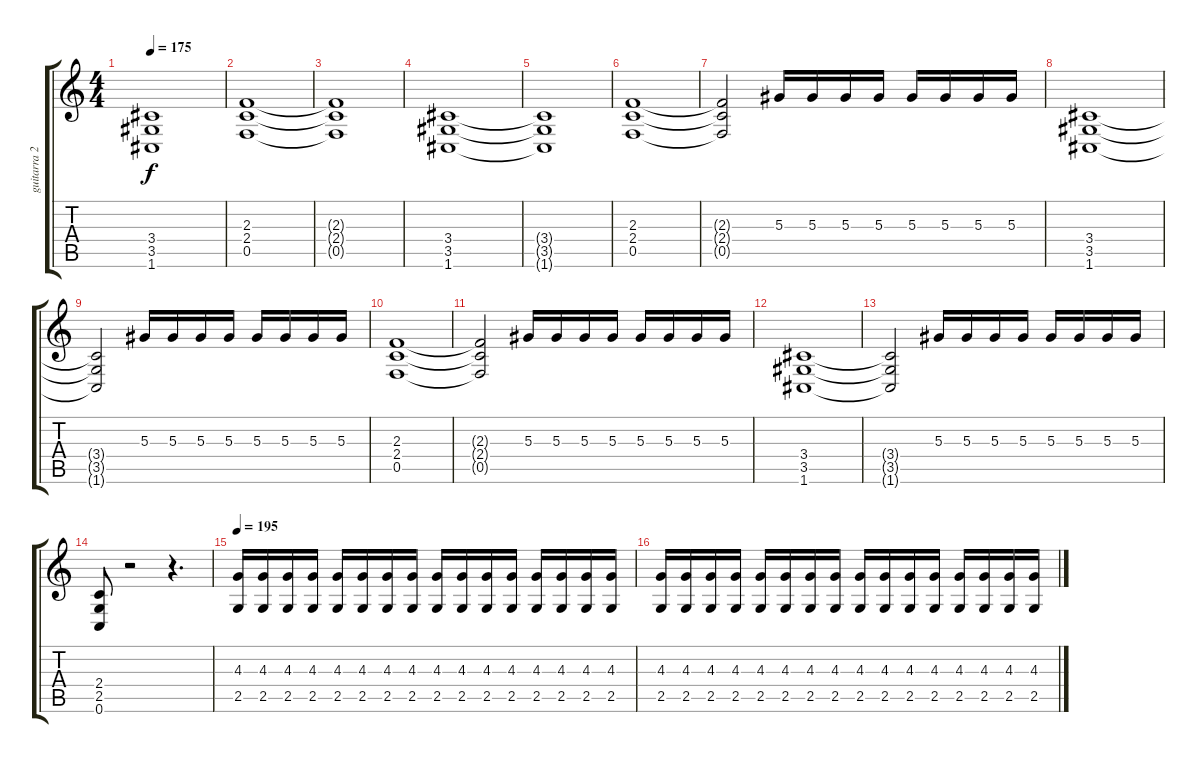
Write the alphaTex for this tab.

\track ("guitarra 2" "guitarra 2") {instrument distortionguitar}
\staff {score tabs}
\tuning (C4 G3 Eb3 Bb2 F2 C2) {hide}
\ts (4 4)
\tempo 175
\clef g2
\ks c
(3.4{t} 3.5{t} 1.6{t}).1{dy f} |
(2.3 2.4 0.5).1 |
(2.3{t} 2.4{t} 0.5{t}).1 |
(3.4 3.5 1.6).1 |
(3.4{t} 3.5{t} 1.6{t}).1 |
(2.3 2.4 0.5).1 |
(2.3{t} 2.4{t} 0.5{t}).2 5.3.16 5.3.16 5.3.16 5.3.16 5.3.16 5.3.16 5.3.16 5.3.16 |
(3.4 3.5 1.6).1 |
(3.4{t} 3.5{t} 1.6{t}).2 5.3.16 5.3.16 5.3.16 5.3.16 5.3.16 5.3.16 5.3.16 5.3.16 |
(2.3 2.4 0.5).1 |
(2.3{t} 2.4{t} 0.5{t}).2 5.3.16 5.3.16 5.3.16 5.3.16 5.3.16 5.3.16 5.3.16 5.3.16 |
(3.4 3.5 1.6).1 |
(3.4{t} 3.5{t} 1.6{t}).2 5.3.16 5.3.16 5.3.16 5.3.16 5.3.16 5.3.16 5.3.16 5.3.16 |
(2.4 2.5 0.6).8 r.2 r.4{d} |
\tempo 195
(4.3 2.5).16 (4.3 2.5).16 (4.3 2.5).16 (4.3 2.5).16 (4.3 2.5).16 (4.3 2.5).16 (4.3 2.5).16 (4.3 2.5).16 (4.3 2.5).16 (4.3 2.5).16 (4.3 2.5).16 (4.3 2.5).16 (4.3 2.5).16 (4.3 2.5).16 (4.3 2.5).16 (4.3 2.5).16 |
(4.3 2.5).16 (4.3 2.5).16 (4.3 2.5).16 (4.3 2.5).16 (4.3 2.5).16 (4.3 2.5).16 (4.3 2.5).16 (4.3 2.5).16 (4.3 2.5).16 (4.3 2.5).16 (4.3 2.5).16 (4.3 2.5).16 (4.3 2.5).16 (4.3 2.5).16 (4.3 2.5).16 (4.3 2.5).16
